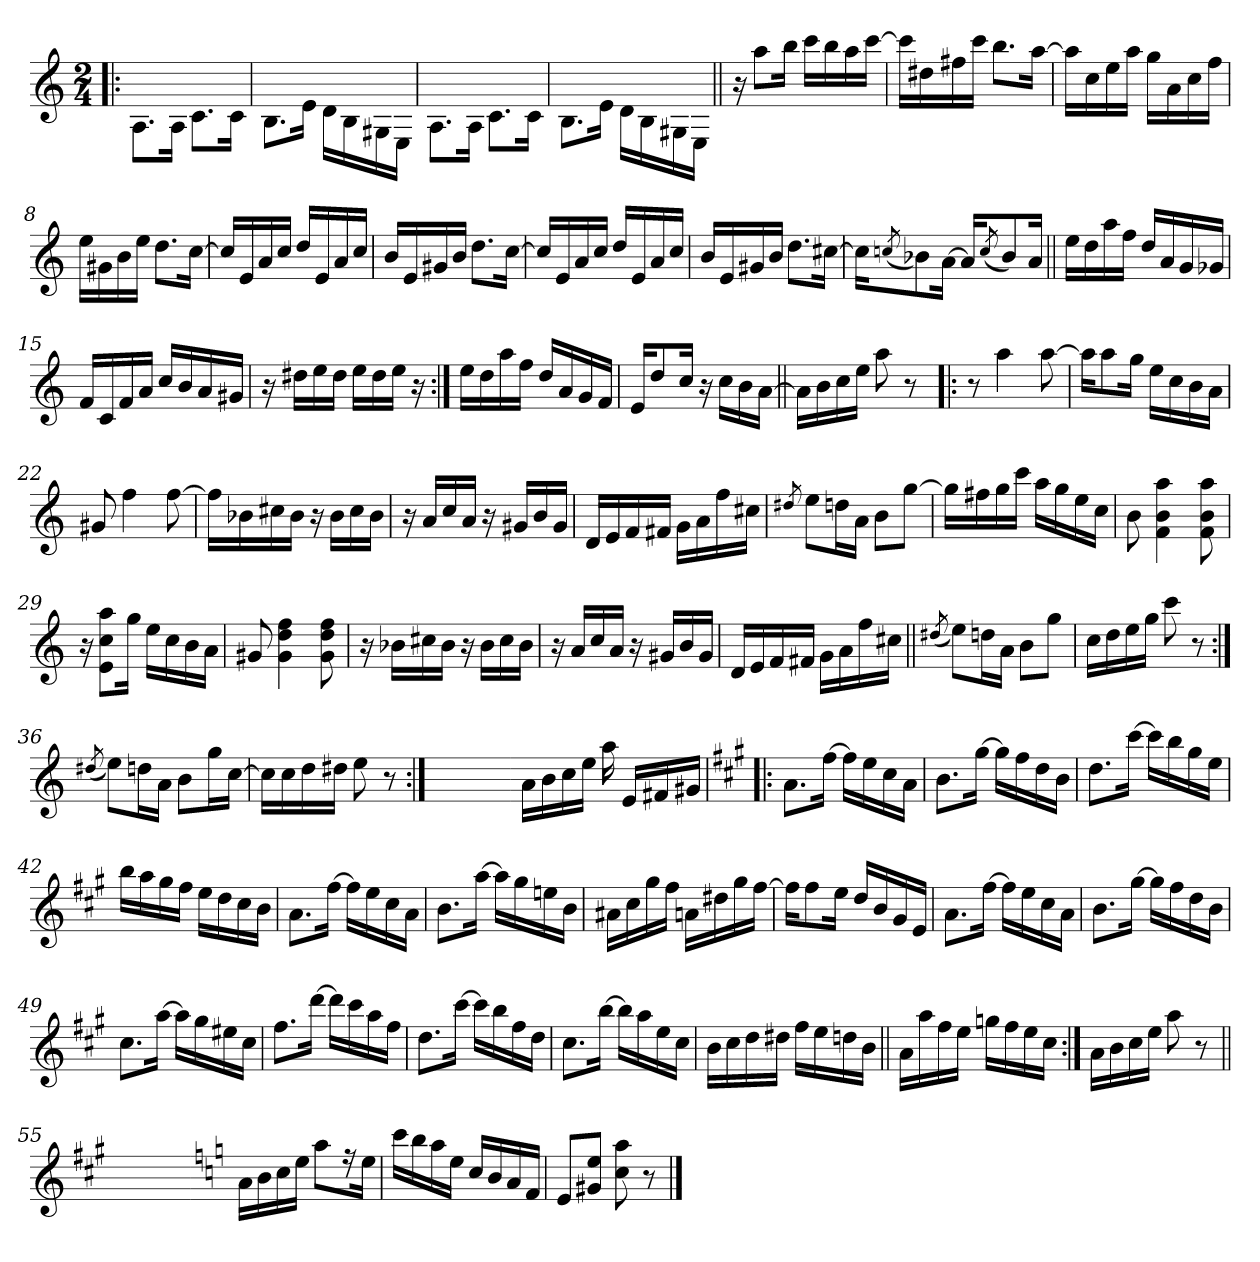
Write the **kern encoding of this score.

**kern
*part1
*staff1
*clefG2
*k[]
*C:
*M2/4
=1!|:
8.A!\L
16A!\Jk
8.c!\L
16c!\Jk
=2
8.B!\L
16e!\Jk
16d!\LL
16B!\
16G#X!\
16E!\JJ
=3
8.A!\L
16A!\Jk
8.c!\L
16c!\Jk
=4
8.B!\L
16e!\Jk
16d!\LL
16B!\
16G#X!\
16E!\JJ
!!LO:LB:g=z
=5||
16r
8aa\L
16bb\Jk
16ccc\LL
16bb\
16aa\
[16ccc\JJ
=6
16ccc\LL]
16dd#X\
16ff#X\
16ccc\JJ
8.bb\L
[16aa\Jk
=7
16aa\LL]
16cc\
16ee\
16aa\JJ
16gg\LL
16a\
16cc\
16ff\JJ
=8
16ee\LL
16g#X\
16b\
16ee\JJ
8.dd\L
[16cc\Jk
=9
16cc/LL]
16e/
16a/
16cc/JJ
16dd/LL
16e/
16a/
16cc/JJ
!!LO:LB:g=z
=10
16b/LL
16e/
16g#X/
16b/JJ
8.dd\L
[16cc\Jk
=11
16cc/LL]
16e/
16a/
16cc/JJ
16dd/LL
16e/
16a/
16cc/JJ
=12
16b/LL
16e/
16g#X/
16b/JJ
8.dd\L
[16cc#X\Jk
=13
16cc#\KL]
(<8qccn/
8b-X\)
[16a\Jk
16a/KL]
(<8qcc/
8b-/)
16a/Jk
!!LO:LB:g=z
=14||
16ee\LL
16dd\
16aa\
16ff\JJ
16dd/LL
16a/
16g/
16g-X/JJ
=15
16f/LL
16c/
16f/
16a/JJ
16cc/LL
16b/
16a/
16g#X/JJ
=16
16r
16dd#X\LL
16ee\
16dd#\JJ
16ee\LL
16dd#\
16ee\JJ
16r
=17:|!
16ee\LL
16dd\
16aa\
16ff\JJ
16dd/LL
16a/
16g/
16f/JJ
=18
16e/KL
8dd/
16cc/Jk
16r
16cc\LL
16b\
[16a\JJ
!!LO:LB:g=z
=19||
16a\LL]
16b\
16cc\
16ee\JJ
8aa\
8r
=20!|:
8r
4aa\
[8aa\
=21
16aa\KL]
8aa\
16gg\Jk
16ee\LL
16cc\
16b\
16a\JJ
=22
8g#X/
4ff\
[8ff\
=23
16ff\LL]
16b-X\
16cc#X\
16b-\JJ
16r
16b-\LL
16cc#\
16b-\JJ
!!LO:LB:g=z
=24
16r
16a/LL
16cc/
16a/JJ
16r
16g#X/LL
16b/
16g#/JJ
=25
16d/LL
16e/
16f/
16f#X/JJ
16g\LL
16a\
16ff\
16cc#X\JJ
=26
8qdd#X/
8ee\L
16ddn\L
16a\JJ
8b\L
[8gg\J
=27
16gg\LL]
16ff#X\
16gg\
16ccc\JJ
16aa\LL
16gg\
16ee\
16cc\JJ
=28
8b\
4f\ 4b\ 4aa\
8f\ 8b\ 8aa\
!!LO:LB:g=z
=29
16r
8e\ 8cc\ 8aa\L
16gg\Jk
16ee\LL
16cc\
16b\
16a\JJ
=30
8g#X/
4g#\ 4dd\ 4ff\
8g#\ 8dd\ 8ff\
=31
16r
16b-X\LL
16cc#X\
16b-\JJ
16r
16b-\LL
16cc#\
16b-\JJ
=32
16r
16a/LL
16cc/
16a/JJ
16r
16g#X/LL
16b/
16g#/JJ
=33
16d/LL
16e/
16f/
16f#X/JJ
16g\LL
16a\
16ff\
16cc#X\JJ
!!LO:LB:g=z
=34||
(<8qdd#X/
8ee\L)
16ddn\L
16a\JJ
8b\L
8gg\J
=35
16cc\LL
16dd\
16ee\
16gg\JJ
8ccc\
8r
=36:|!
(<8qdd#X/
8ee\L)
16ddn\L
16a\JJ
8b\L
16gg\L
[16cc\JJ
=37
16cc\LL]
16cc\
16dd\
16dd#X\JJ
8ee\
8r
=37X1:|!
*stria0
2ryy
!!LO:LB:g=z
=38-
*stria5
(>16a\LL
16b\
16cc\
16ee\JJ
16aa\
16e/LL
16f#X/
16g#X/JJ
=39!|:
*k[f#c#g#]
*A:
8.a\L
[16ff#\Jk
16ff#\LL]
16ee\
16cc#\
16a\JJ
=40
8.b\L
[16gg#\Jk
16gg#\LL]
16ff#\
16dd\
16b\JJ
=41
8.dd\L
[16ccc#\Jk
16ccc#\LL]
16bb\
16gg#\
16ee\JJ
=42
16bb\LL
16aa\
16gg#\
16ff#\JJ
16ee\LL
16dd\
16cc#\
16b\JJ
!!LO:PB:g=z
=43
8.a\L
[16ff#\Jk
16ff#\LL]
16ee\
16cc#\
16a\JJ
=44
8.b\L
[16aa\Jk
16aa\LL]
16gg#\
16een\
16b\JJ
=45
16a#X\LL
16cc#\
16gg#\
16ff#\JJ
16an\LL
16dd#X\
16gg#\
[16ff#\JJ
=46
16ff#\KL]
8ff#\
16ee\Jk
16dd/LL
16b/
16g#/
16e/JJ
=47
8.a\L
[16ff#\Jk
16ff#\LL]
16ee\
16cc#\
16a\JJ
!!LO:LB:g=z
=48
8.b\L
[16gg#\Jk
16gg#\LL]
16ff#\
16dd\
16b\JJ
=49
8.cc#\L
[16aa\Jk
16aa\LL]
16gg#\
16ee#X\
16cc#\JJ
=50
8.ff#\L
[16ddd\Jk
16ddd\LL]
16ccc#\
16aa\
16ff#\JJ
=51
8.dd\L
[16ccc#\Jk
16ccc#\LL]
16bb\
16ff#\
16dd\JJ
=52
8.cc#\L
[16bb\Jk
16bb\LL]
16aa\
16ee\
16cc#\JJ
!!LO:LB:g=z
=53
16b\LL
16cc#\
16dd\
16dd#X\JJ
16ff#\LL
16ee\
16ddn\
16b\JJ
=54||
16a\LL
16aa\
16ff#\
16ee\JJ
16ggn\LL
16ff#\
16ee\
16cc#\JJ
=55:|!
16a\LL
16b\
16cc#\
16ee\JJ
8aa\
8r
=55X2||
*stria0
2ryy
!!LO:LB:g=z
=56-
*stria5
*k[]
*C:
(>16a\LL
16b\
16cc\
16ee\JJ
8aa\L
16r
16ee\Jk
=57
16ccc\LL
16bb\
16aa\
16ee\JJ
16cc/LL
16b/
16a/
16f/JJ
=58
8e/L
8g#X/ 8ee/J
8cc\ 8aa\
8r
==
*-
